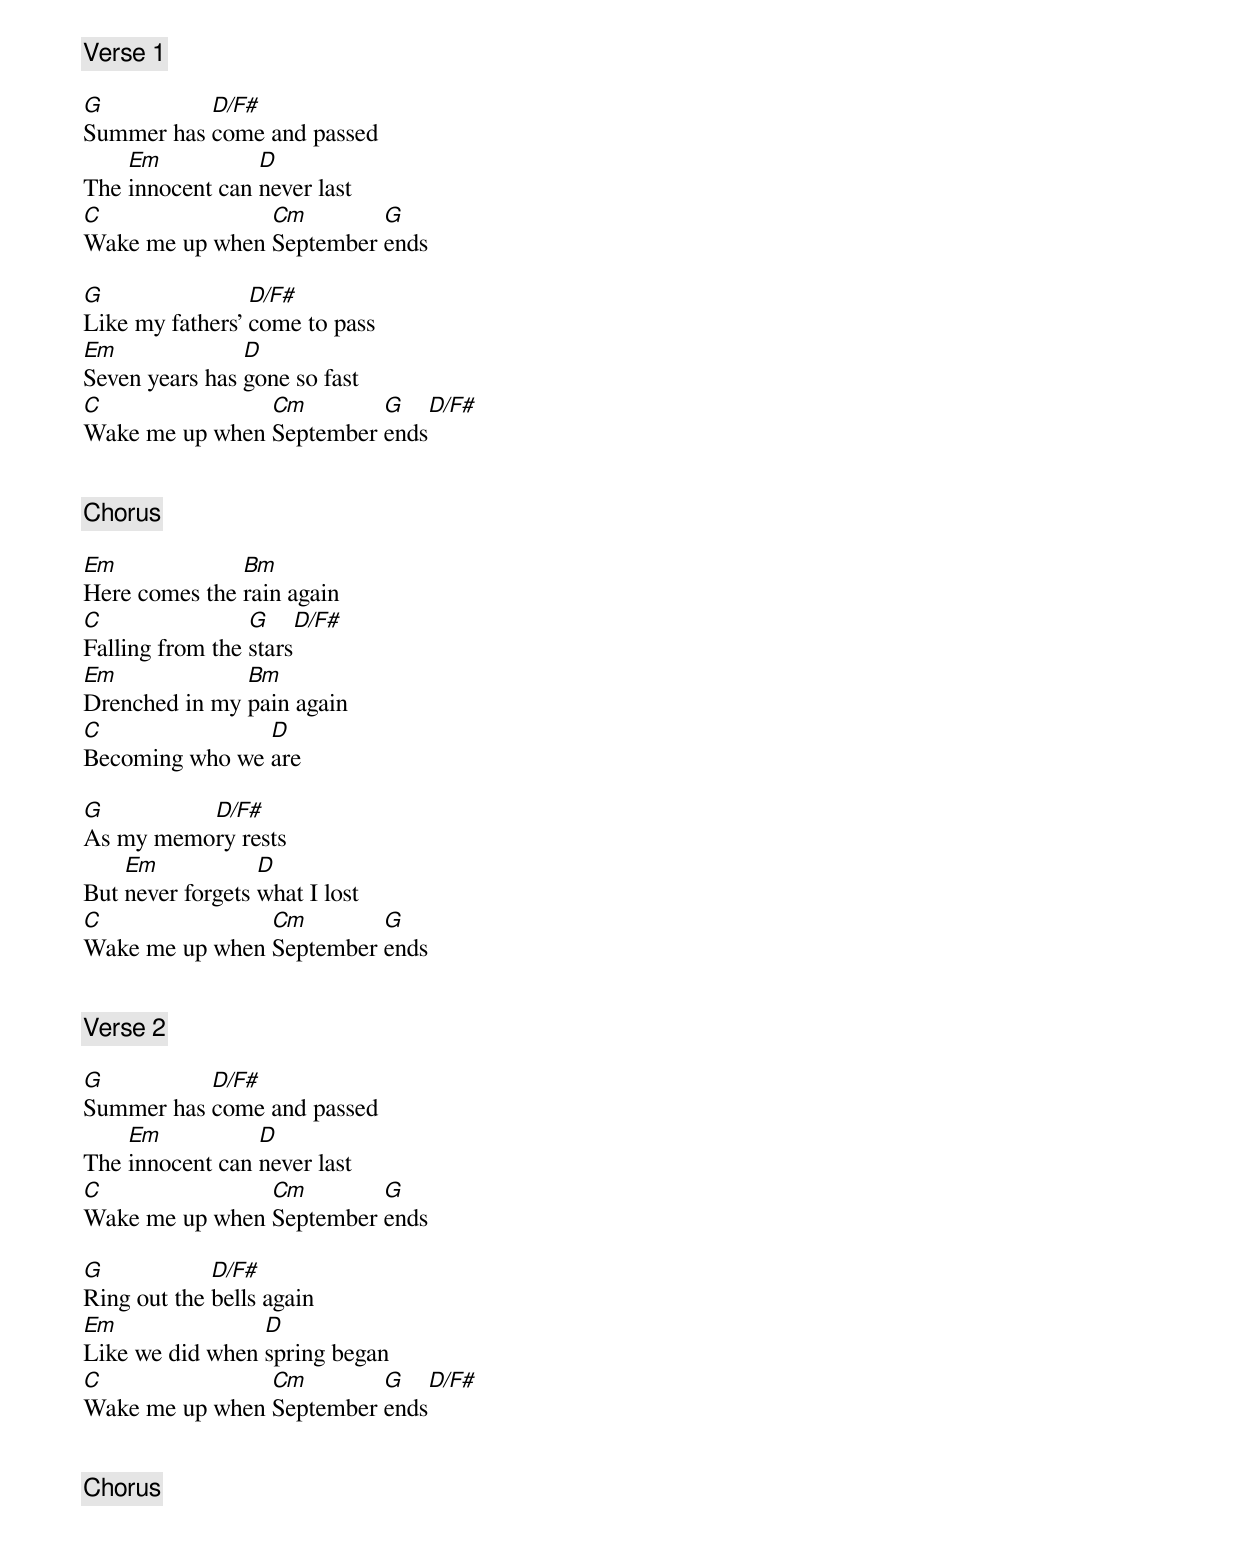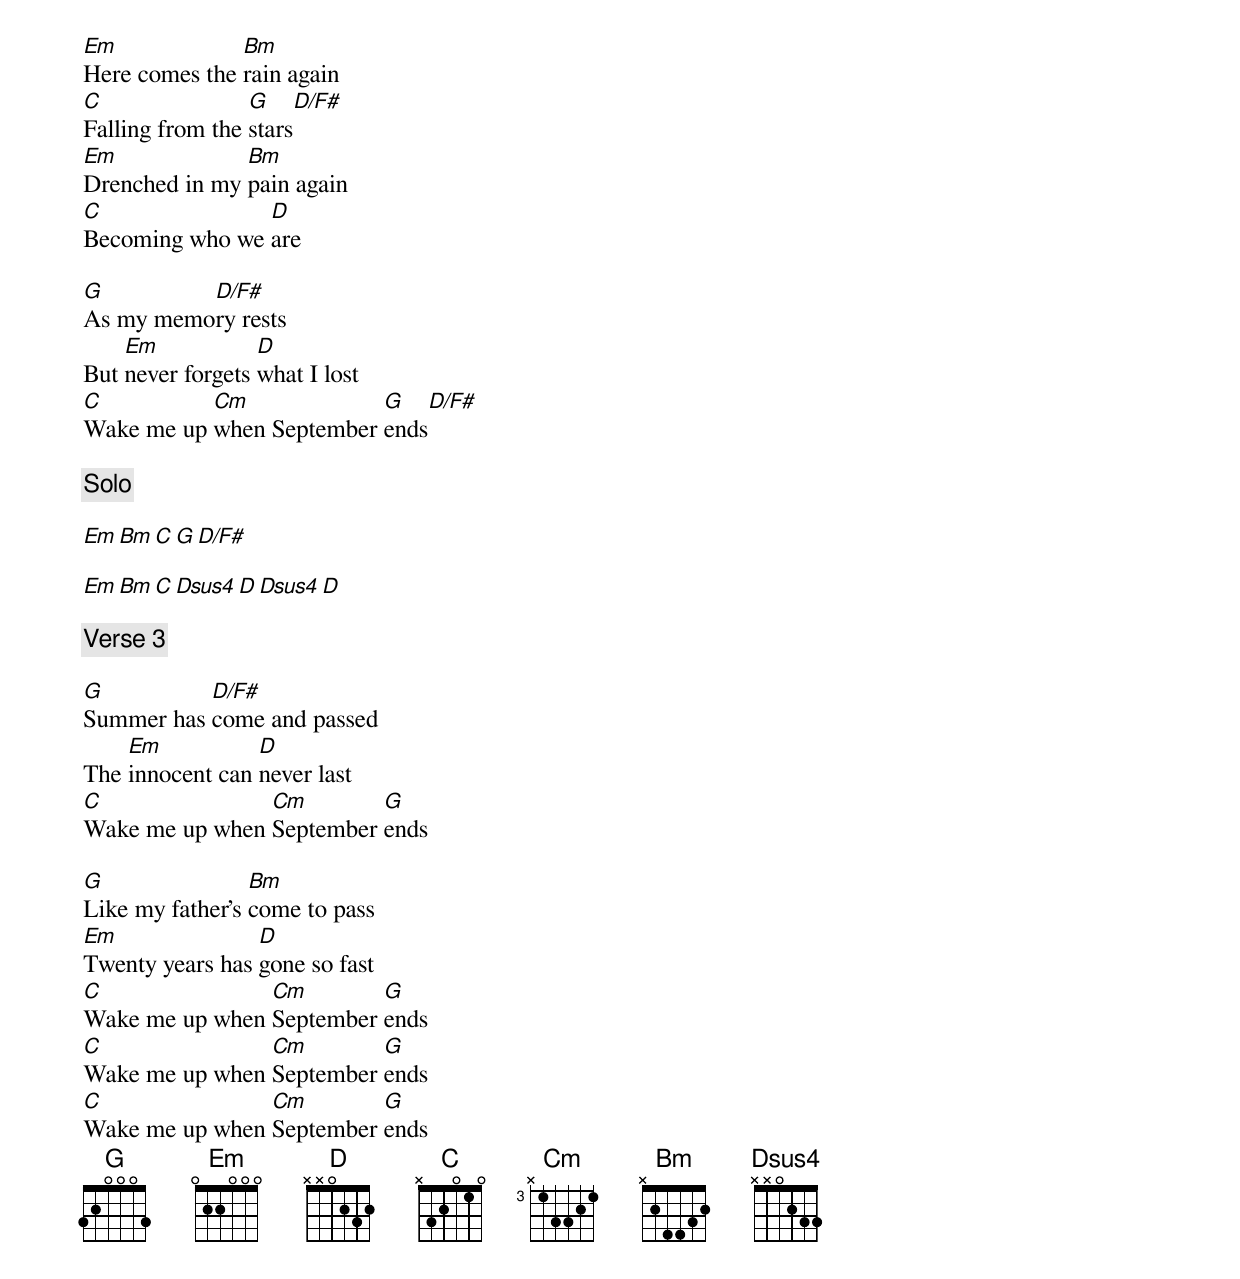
[Verse 1]

G          D/F#
Summer has come and passed
    Em           D
The innocent can never last
C               Cm        G
Wake me up when September ends

G                D/F#
Like my fathers' come to pass
Em              D
Seven years has gone so fast
C               Cm        G    D/F#
Wake me up when September ends


[Chorus]

Em             Bm
Here comes the rain again
C                G     D/F#
Falling from the stars
Em             Bm
Drenched in my pain again
C               D
Becoming who we are

G         D/F#
As my memory rests
    Em            D
But never forgets what I lost
C               Cm        G
Wake me up when September ends


[Verse 2]

G          D/F#
Summer has come and passed
    Em           D
The innocent can never last
C               Cm        G
Wake me up when September ends

G            D/F#
Ring out the bells again
Em               D
Like we did when spring began
C               Cm        G    D/F#
Wake me up when September ends


[Chorus]

Em             Bm
Here comes the rain again
C                G     D/F#
Falling from the stars
Em             Bm
Drenched in my pain again
C               D
Becoming who we are

G         D/F#
As my memory rests
    Em            D
But never forgets what I lost
C          Cm             G    D/F#
Wake me up when September ends

[Solo]

Em  Bm  C  G  D/F#

Em  Bm  C  Dsus4  D  Dsus4  D

[Verse 3]

G          D/F#
Summer has come and passed
    Em           D
The innocent can never last
C               Cm        G
Wake me up when September ends

G                Bm
Like my father's come to pass
Em               D
Twenty years has gone so fast
C               Cm        G
Wake me up when September ends
C               Cm        G
Wake me up when September ends
C               Cm        G
Wake me up when September ends
